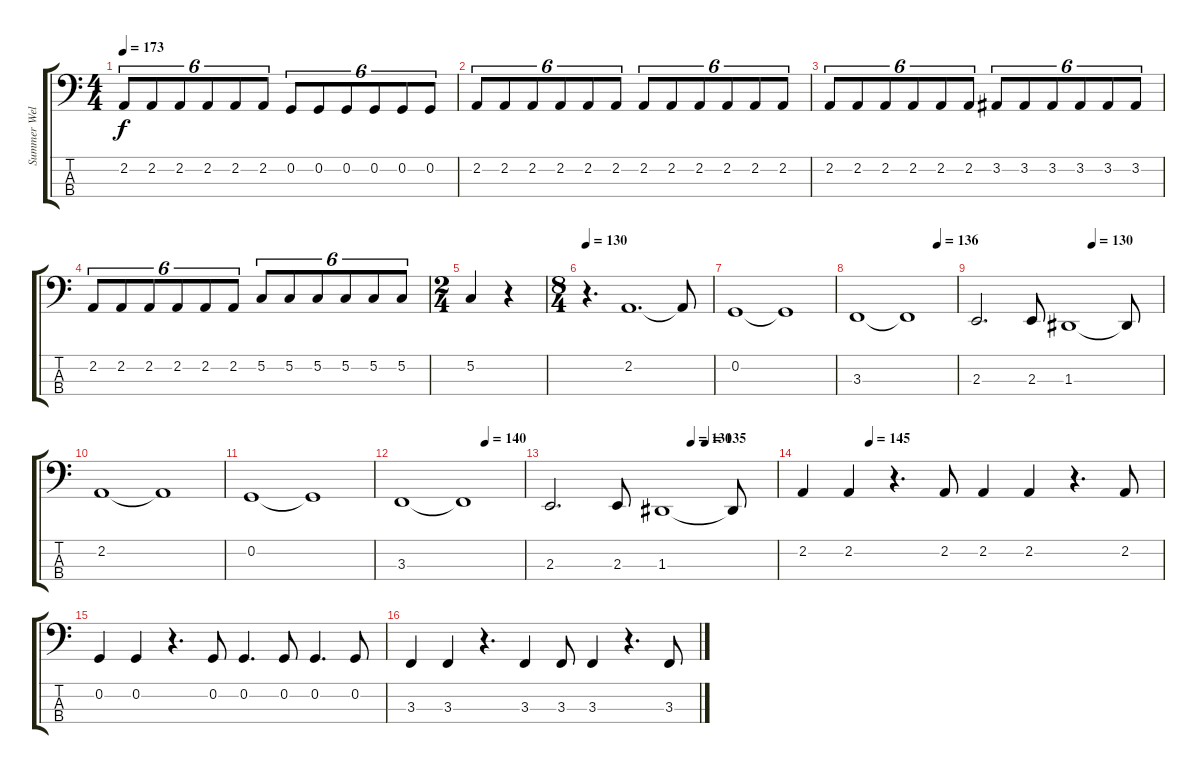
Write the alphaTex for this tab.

\track ("Summer Welch" "Summer Wel") {instrument electricbassfinger}
\staff {score tabs}
\tuning (C2 G1 D1 G0) {hide}
\ts (4 4)
\tempo 173
\clef f4
\ks c
2.2.8{tu (6 4) dy f} 2.2.8{tu (6 4)} 2.2.8{tu (6 4)} 2.2.8{tu (6 4)} 2.2.8{tu (6 4)} 2.2.8{tu (6 4)} 0.2.8{tu (6 4)} 0.2.8{tu (6 4)} 0.2.8{tu (6 4)} 0.2.8{tu (6 4)} 0.2.8{tu (6 4)} 0.2.8{tu (6 4)} |
2.2.8{tu (6 4)} 2.2.8{tu (6 4)} 2.2.8{tu (6 4)} 2.2.8{tu (6 4)} 2.2.8{tu (6 4)} 2.2.8{tu (6 4)} 2.2.8{tu (6 4)} 2.2.8{tu (6 4)} 2.2.8{tu (6 4)} 2.2.8{tu (6 4)} 2.2.8{tu (6 4)} 2.2.8{tu (6 4)} |
2.2.8{tu (6 4)} 2.2.8{tu (6 4)} 2.2.8{tu (6 4)} 2.2.8{tu (6 4)} 2.2.8{tu (6 4)} 2.2.8{tu (6 4)} 3.2.8{tu (6 4)} 3.2.8{tu (6 4)} 3.2.8{tu (6 4)} 3.2.8{tu (6 4)} 3.2.8{tu (6 4)} 3.2.8{tu (6 4)} |
2.2.8{tu (6 4)} 2.2.8{tu (6 4)} 2.2.8{tu (6 4)} 2.2.8{tu (6 4)} 2.2.8{tu (6 4)} 2.2.8{tu (6 4)} 5.2.8{tu (6 4)} 5.2.8{tu (6 4)} 5.2.8{tu (6 4)} 5.2.8{tu (6 4)} 5.2.8{tu (6 4)} 5.2.8{tu (6 4)} |
\ts (2 4)
5.2.4 r.4 |
\ts (8 4)
\tempo 130
r.4{d} 2.2.1{d} 2.2{t}.8 |
0.2.1 0.2{t}.1 |
\tempo (136 0.8125)
3.3.1 3.3{t}.1 |
\tempo (130 0.625)
2.3.2{d} 2.3.8 1.3.1 1.3{t}.8 |
2.2.1 2.2{t}.1 |
0.2.1 0.2{t}.1 |
\tempo (140 0.6875)
3.3.1 3.3{t}.1 |
\tempo (130 0.625)
\tempo (135 0.6875)
2.3.2{d} 2.3.8 1.3.1 1.3{t}.8 |
\tempo (145 0.1875)
2.2.4 2.2.4 r.4{d} 2.2.8 2.2.4 2.2.4 r.4{d} 2.2.8 |
0.2.4 0.2.4 r.4{d} 0.2.8 0.2.4{d} 0.2.8 0.2.4{d} 0.2.8 |
3.3.4 3.3.4 r.4{d} 3.3.4 3.3.8 3.3.4 r.4{d} 3.3.8
